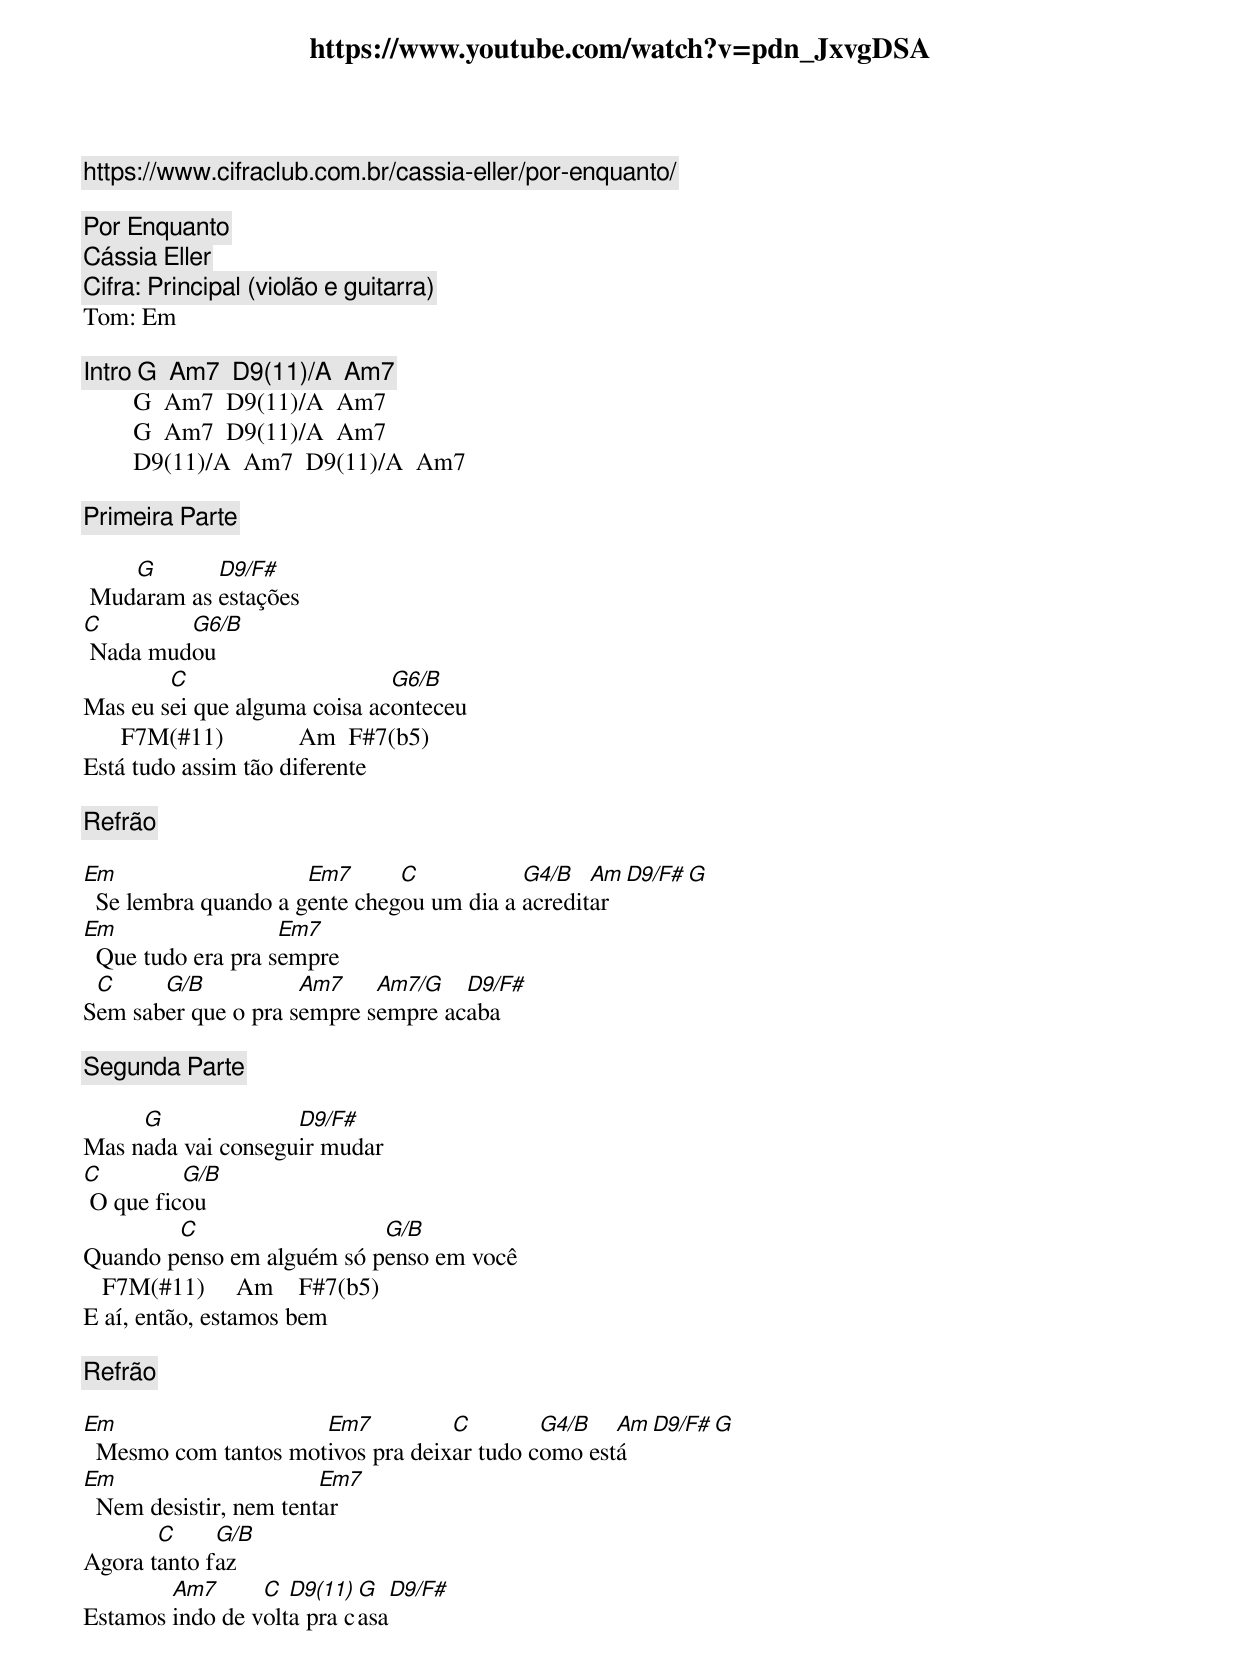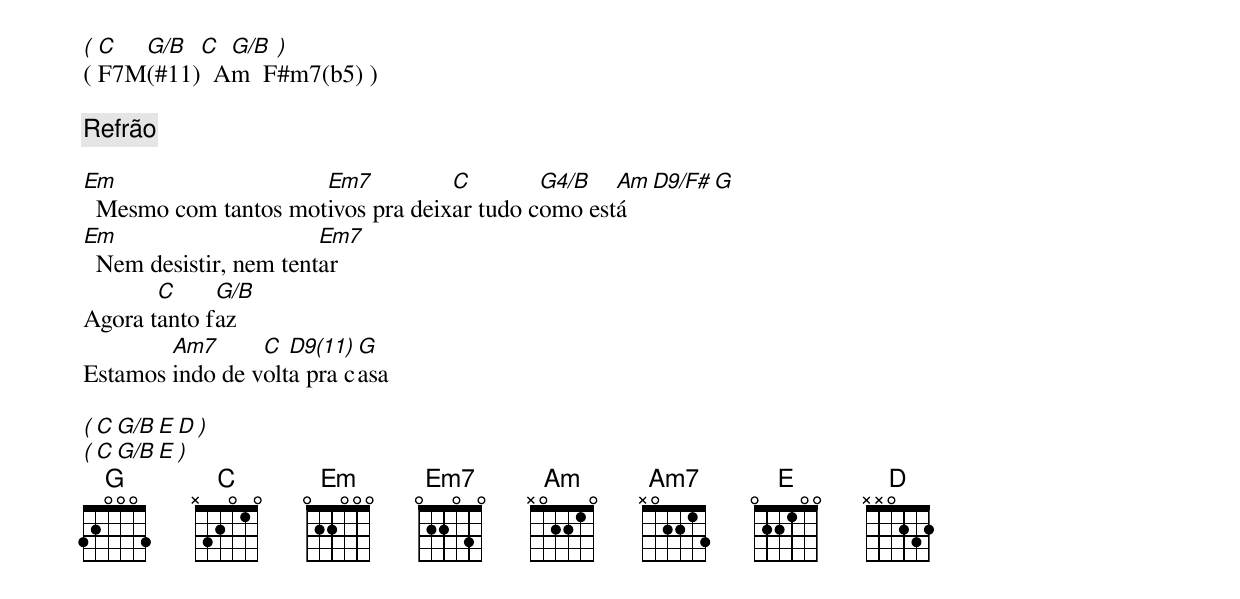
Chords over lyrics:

https://www.youtube.com/watch?v=pdn_JxvgDSA

https://www.cifraclub.com.br/cassia-eller/por-enquanto/

Por Enquanto
Cássia Eller
Cifra: Principal (violão e guitarra)
Tom: Em

[Intro] G  Am7  D9(11)/A  Am7
        G  Am7  D9(11)/A  Am7
        G  Am7  D9(11)/A  Am7
        D9(11)/A  Am7  D9(11)/A  Am7

[Primeira Parte]

    G       D9/F#
 Mudaram as estações
C        G6/B
 Nada mudou
        C                     G6/B
Mas eu sei que alguma coisa aconteceu
      F7M(#11)            Am  F#7(b5)
Está tudo assim tão diferente

[Refrão]

Em                    Em7      C           G4/B   Am  D9/F#  G
  Se lembra quando a gente chegou um dia a acreditar
Em                  Em7
  Que tudo era pra sempre
 C     G/B           Am7    Am7/G   D9/F#
Sem saber que o pra sempre sempre acaba

[Segunda Parte]

     G              D9/F#
Mas nada vai conseguir mudar
C         G/B
 O que ficou
        C                  G/B
Quando penso em alguém só penso em você
   F7M(#11)     Am    F#7(b5)
E aí, então, estamos bem

[Refrão]

Em                    Em7          C        G4/B   Am  D9/F#  G
  Mesmo com tantos motivos pra deixar tudo como está
Em                      Em7
  Nem desistir, nem tentar
       C     G/B
Agora tanto faz
        Am7      C  D9(11) G   D9/F#
Estamos indo de volta pra casa

( C  G/B  C  G/B )
( F7M(#11)  Am  F#m7(b5) )

[Refrão]

Em                    Em7          C        G4/B   Am  D9/F#  G
  Mesmo com tantos motivos pra deixar tudo como está
Em                      Em7
  Nem desistir, nem tentar
       C     G/B
Agora tanto faz
        Am7      C  D9(11) G
Estamos indo de volta pra casa

( C  G/B  E  D )
( C  G/B  E )
